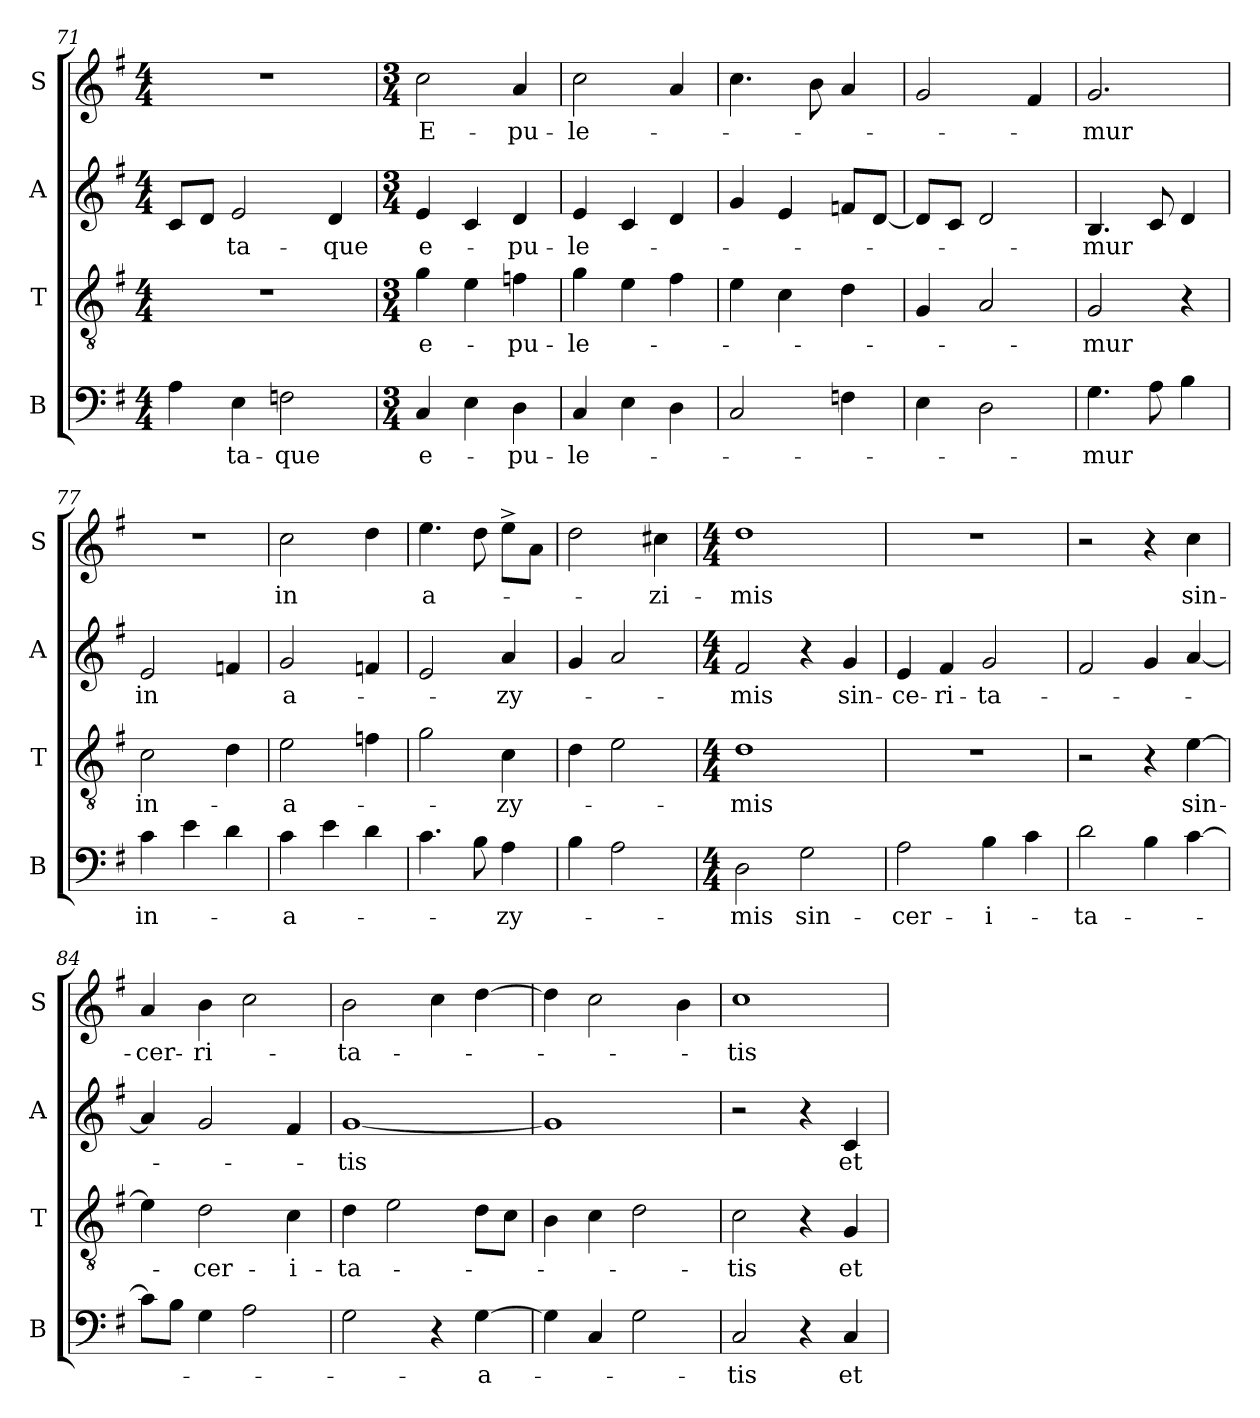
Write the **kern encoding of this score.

**kern	**text	**kern	**text	**kern	**text	**kern	**text
*part4	*part4	*part3	*part3	*part2	*part2	*part1	*part1
*staff4	*staff4	*staff3	*staff3	*staff2	*staff2	*staff1	*staff1
*I"B	*	*I"T	*	*I"A	*	*I"S	*
*I'B	*	*I'T	*	*I'A	*	*I'S	*
*clefF4	*	*clefGv2	*	*clefG2	*	*clefG2	*
*k[f#]	*	*k[f#]	*	*k[f#]	*	*k[f#]	*
*G:	*	*G:	*	*G:	*	*G:	*
*M4/4	*	*M4/4	*	*M4/4	*	*M4/4	*
=71	=71	=71	=71	=71	=71	=71	=71
4A\	.	1r	.	8c/L	.	1r	.
.	.	.	.	8d/J	.	.	.
!	!LO:LY:b	!	!	!	!LO:LY:b:cj	!	!
4E\	-ta-	.	.	2e/	-ta-	.	.
!	!LO:LY:b:rj	!	!	!	!	!	!
2Fn\	-que	.	.	.	.	.	.
!	!	!	!	!	!LO:LY:b:cj	!	!
.	.	.	.	4d/	-que	.	.
=72	=72	=72	=72	=72	=72	=72	=72
*M3/4	*	*M3/4	*	*M3/4	*	*M3/4	*
!	!LO:LY:b:cj	!	!LO:LY:b:cj	!	!LO:LY:b:cj	!	!LO:LY:b:cj
4C/	e-	4g\	e-	4e/	e-	2cc\	E-
4E\	.	4e\	.	4c/	.	.	.
!	!LO:LY:b:cj	!	!LO:LY:b:cj	!	!LO:LY:b:cj	!	!LO:LY:b:cj
4D\	-pu-	4fn\	-pu-	4d/	-pu-	4a>/	-pu-
!!LO:LB:g=z
=73	=73	=73	=73	=73	=73	=73	=73
!	!LO:LY:b:cj	!	!LO:LY:b:cj	!	!LO:LY:b:cj	!	!LO:LY:b:cj
4C/	-le-	4g\	-le-	4e/	-le-	2cc\	-le-
4E\	.	4e\	.	4c/	.	.	.
4D\	.	4f#\	.	4d/	.	4a/	.
=74	=74	=74	=74	=74	=74	=74	=74
2C/	.	4e\	.	4g/	.	4.cc\	.
.	.	4c\	.	4e/	.	.	.
.	.	.	.	.	.	8b\	.
4Fn\	.	4d\	.	8fn/L	.	4a/	.
.	.	.	.	[<8d/J	.	.	.
=75	=75	=75	=75	=75	=75	=75	=75
4E\	.	4G/	.	8d/L]	.	2g/	.
.	.	.	.	8c/J	.	.	.
2D\	.	2A/	.	2d/	.	.	.
.	.	.	.	.	.	4f#/	.
=76	=76	=76	=76	=76	=76	=76	=76
!	!LO:LY:b	!	!LO:LY:b:cj	!	!LO:LY:b	!	!LO:LY:b:cj
4.G\	-mur	2G/	-mur	4.B/	-mur	2.g/	-mur
8A\	.	.	.	8c/	.	.	.
4B\	.	4r	.	4d/	.	.	.
=77	=77	=77	=77	=77	=77	=77	=77
!	!LO:LY:b:cj	!	!LO:LY:b:cj	!	!LO:LY:b:cj	!LO:N:vis=1	!
4c\	in-	2c\	in-	2e/	in	2.r	.
4e\	.	.	.	.	.	.	.
4d\	.	4d\	.	4fn/	.	.	.
=78	=78	=78	=78	=78	=78	=78	=78
!	!LO:LY:b:cj	!	!LO:LY:b:cj	!	!LO:LY:b:cj	!	!LO:LY:b:cj
4c\	-a-	2e\	-a-	2g/	a-	2cc\	in
4e\	.	.	.	.	.	.	.
4d\	.	4fn\	.	4fn/	.	4dd\	.
!!LO:LB:g=z
=79	=79	=79	=79	=79	=79	=79	=79
!	!	!	!	!	!	!	!LO:LY:b:cj
4.c\	.	2g\	.	2e/	.	4.ee\	a-
8B\	.	.	.	.	.	8dd\	.
!	!LO:LY:b:cj	!	!LO:LY:b:cj	!	!LO:LY:b:cj	!	!
4A\	-zy-	4c\	-zy-	4a/	-zy-	8ee^<\L	.
.	.	.	.	.	.	8a\J	.
=80	=80	=80	=80	=80	=80	=80	=80
4B\	.	4d\	.	4g/	.	2dd\	.
2A\	.	2e\	.	2a/	.	.	.
!	!	!	!	!	!	!	!LO:LY:b:cj
.	.	.	.	.	.	4cc#X\	-zi-
=81	=81	=81	=81	=81	=81	=81	=81
*M4/4	*	*M4/4	*	*M4/4	*	*M4/4	*
!	!LO:LY:b:cj	!	!LO:LY:b:cj	!	!LO:LY:b:cj	!	!LO:LY:b:cj
2D\	-mis	1d	-mis	2f#/	-mis	1dd	-mis
!	!LO:LY:b:cj	!	!	!	!	!	!
2G\	sin-	.	.	4r	.	.	.
!	!	!	!	!	!LO:LY:b:cj	!	!
.	.	.	.	4g/	sin-	.	.
=82	=82	=82	=82	=82	=82	=82	=82
!	!LO:LY:b:cj	!	!	!	!LO:LY:b:cj	!	!
2A\	-cer-	1r	.	4e/	-ce-	1r	.
!	!	!	!	!	!LO:LY:b:cj	!	!
.	.	.	.	4f#/	-ri-	.	.
!	!LO:LY:b:cj	!	!	!	!LO:LY:b:cj	!	!
4B\	-i-	.	.	2g/	-ta-	.	.
4c\	.	.	.	.	.	.	.
=83	=83	=83	=83	=83	=83	=83	=83
!	!LO:LY:b:cj	!	!	!	!	!	!
2d\	-ta-	2r	.	2f#/	.	2r	.
4B\	.	4r	.	4g/	.	4r	.
!	!	!	!LO:LY:b:cj	!	!	!	!LO:LY:b:cj
[>4c\	.	[>4e\	sin-	[<4a/	.	4cc\	sin-
=84	=84	=84	=84	=84	=84	=84	=84
!	!	!	!	!	!	!	!LO:LY:b:cj
8c\L]	.	4e\]	.	4a/]	.	4a/	-cer-
8B\J	.	.	.	.	.	.	.
!	!	!	!LO:LY:b:cj	!	!	!	!LO:LY:b:cj
4G\	.	2d\	-cer-	2g/	.	4b\	-ri-
2A\	.	.	.	.	.	2cc\	.
!	!	!	!LO:LY:b:cj	!	!	!	!
.	.	4c\	-i-	4f#/	.	.	.
=85	=85	=85	=85	=85	=85	=85	=85
!	!	!	!LO:LY:b:cj	!	!LO:LY:b:cj	!	!LO:LY:b:cj
2G\	.	4d\	-ta-	[>1g	-tis	2b\	-ta-
.	.	2e\	.	.	.	.	.
4r	.	.	.	.	.	4cc\	.
!	!LO:LY:b:cj	!	!	!	!	!	!
[<4G\	-a-	8d\L	.	.	.	[<4dd\	.
.	.	8c\J	.	.	.	.	.
!!LO:PB:g=z
=86	=86	=86	=86	=86	=86	=86	=86
4G\]	.	4B\	.	1g]	.	4dd\]	.
4C/	.	4c\	.	.	.	2cc\	.
2G\	.	2d\	.	.	.	.	.
.	.	.	.	.	.	4b\	.
=87	=87	=87	=87	=87	=87	=87	=87
!	!LO:LY:b:cj	!	!LO:LY:b:cj	!	!	!	!LO:LY:b:cj
2C/	-tis	2c\	-tis	2r	.	1cc	-tis
4r	.	4r	.	4r	.	.	.
!	!LO:LY:b:cj	!	!LO:LY:b:cj	!	!LO:LY:b:cj	!	!
4C/	et	4G/	et	4c/	et-	.	.
=	=	=	=	=	=	=	=
*-	*-	*-	*-	*-	*-	*-	*-
